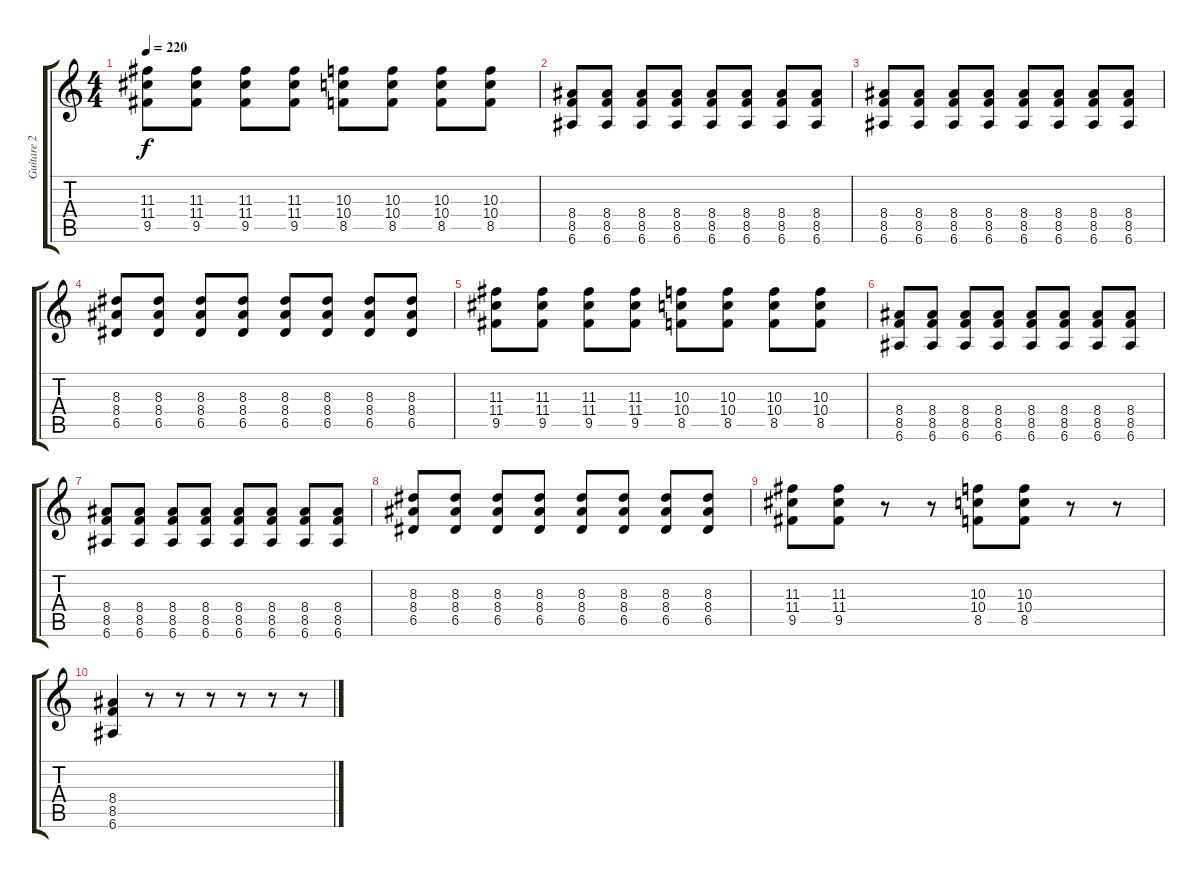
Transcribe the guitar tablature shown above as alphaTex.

\track ("Guitare 2" "Guitare 2") {instrument distortionguitar}
\staff {score tabs}
\tuning (E4 B3 G3 D3 A2 E2) {hide}
\ts (4 4)
\tempo 220
\clef g2
\ks c
(11.3 11.4 9.5).8{dy f} (11.3 11.4 9.5).8 (11.3 11.4 9.5).8 (11.3 11.4 9.5).8 (10.3 10.4 8.5).8 (10.3 10.4 8.5).8 (10.3 10.4 8.5).8 (10.3 10.4 8.5).8 |
(8.4 8.5 6.6).8 (8.4 8.5 6.6).8 (8.4 8.5 6.6).8 (8.4 8.5 6.6).8 (8.4 8.5 6.6).8 (8.4 8.5 6.6).8 (8.4 8.5 6.6).8 (8.4 8.5 6.6).8 |
(8.4 8.5 6.6).8 (8.4 8.5 6.6).8 (8.4 8.5 6.6).8 (8.4 8.5 6.6).8 (8.4 8.5 6.6).8 (8.4 8.5 6.6).8 (8.4 8.5 6.6).8 (8.4 8.5 6.6).8 |
(8.3 8.4 6.5).8 (8.3 8.4 6.5).8 (8.3 8.4 6.5).8 (8.3 8.4 6.5).8 (8.3 8.4 6.5).8 (8.3 8.4 6.5).8 (8.3 8.4 6.5).8 (8.3 8.4 6.5).8 |
(11.3 11.4 9.5).8 (11.3 11.4 9.5).8 (11.3 11.4 9.5).8 (11.3 11.4 9.5).8 (10.3 10.4 8.5).8 (10.3 10.4 8.5).8 (10.3 10.4 8.5).8 (10.3 10.4 8.5).8 |
(8.4 8.5 6.6).8 (8.4 8.5 6.6).8 (8.4 8.5 6.6).8 (8.4 8.5 6.6).8 (8.4 8.5 6.6).8 (8.4 8.5 6.6).8 (8.4 8.5 6.6).8 (8.4 8.5 6.6).8 |
(8.4 8.5 6.6).8 (8.4 8.5 6.6).8 (8.4 8.5 6.6).8 (8.4 8.5 6.6).8 (8.4 8.5 6.6).8 (8.4 8.5 6.6).8 (8.4 8.5 6.6).8 (8.4 8.5 6.6).8 |
(8.3 8.4 6.5).8 (8.3 8.4 6.5).8 (8.3 8.4 6.5).8 (8.3 8.4 6.5).8 (8.3 8.4 6.5).8 (8.3 8.4 6.5).8 (8.3 8.4 6.5).8 (8.3 8.4 6.5).8 |
(11.3 11.4 9.5).8 (11.3 11.4 9.5).8 r.8 r.8 (10.3 10.4 8.5).8 (10.3 10.4 8.5).8 r.8 r.8 |
(8.4 8.5 6.6).4 r.8 r.8 r.8 r.8 r.8 r.8
